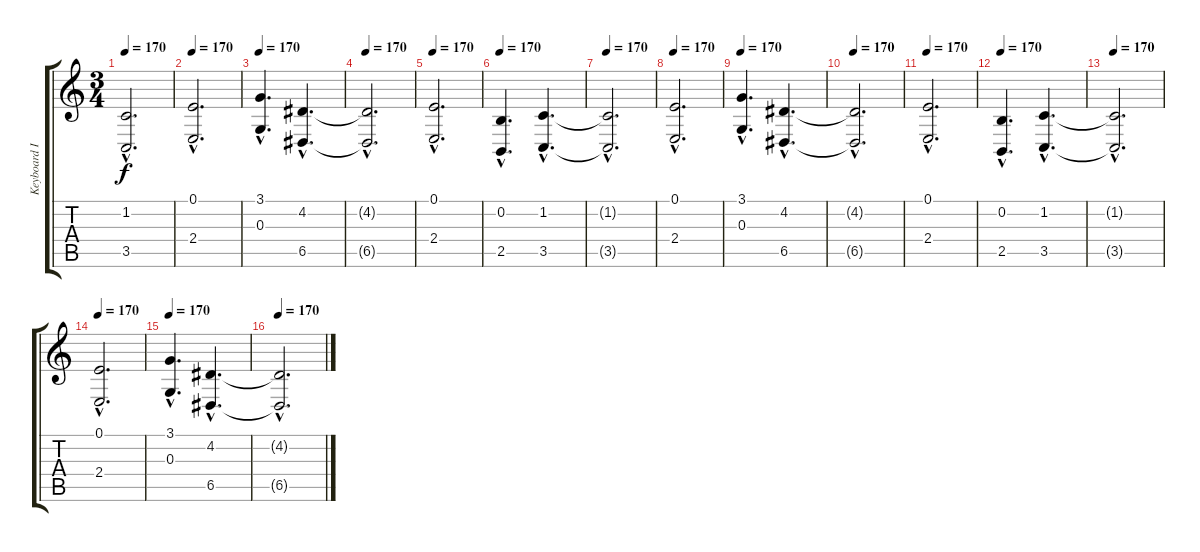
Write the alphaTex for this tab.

\track ("Keyboard II" "Keyboard I") {instrument stringensemble1}
\staff {score tabs}
\tuning (E4 B3 G3 D3 A2 E2) {hide}
\ts (3 4)
\tempo 170
\clef g2
\ks c
(1.2{hac t} 3.5{hac t}).2{d dy f} |
\tempo 170
(0.1{hac} 2.4{hac}).2{d} |
\tempo 170
(3.1{hac} 0.3{hac}).4{d} (4.2{hac} 6.5{hac}).4{d} |
\tempo 170
(4.2{hac t} 6.5{hac t}).2{d} |
\tempo 170
(0.1{hac} 2.4{hac}).2{d} |
\tempo 170
(0.2{hac} 2.5{hac}).4{d} (1.2{hac} 3.5{hac}).4{d} |
\tempo 170
(1.2{hac t} 3.5{hac t}).2{d} |
\tempo 170
(0.1{hac} 2.4{hac}).2{d} |
\tempo 170
(3.1{hac} 0.3{hac}).4{d} (4.2{hac} 6.5{hac}).4{d} |
\tempo 170
(4.2{hac t} 6.5{hac t}).2{d} |
\tempo 170
(0.1{hac} 2.4{hac}).2{d} |
\tempo 170
(0.2{hac} 2.5{hac}).4{d} (1.2{hac} 3.5{hac}).4{d} |
\tempo 170
(1.2{hac t} 3.5{hac t}).2{d} |
\tempo 170
(0.1{hac} 2.4{hac}).2{d} |
\tempo 170
(3.1{hac} 0.3{hac}).4{d} (4.2{hac} 6.5{hac}).4{d} |
\tempo 170
(4.2{hac t} 6.5{hac t}).2{d}
